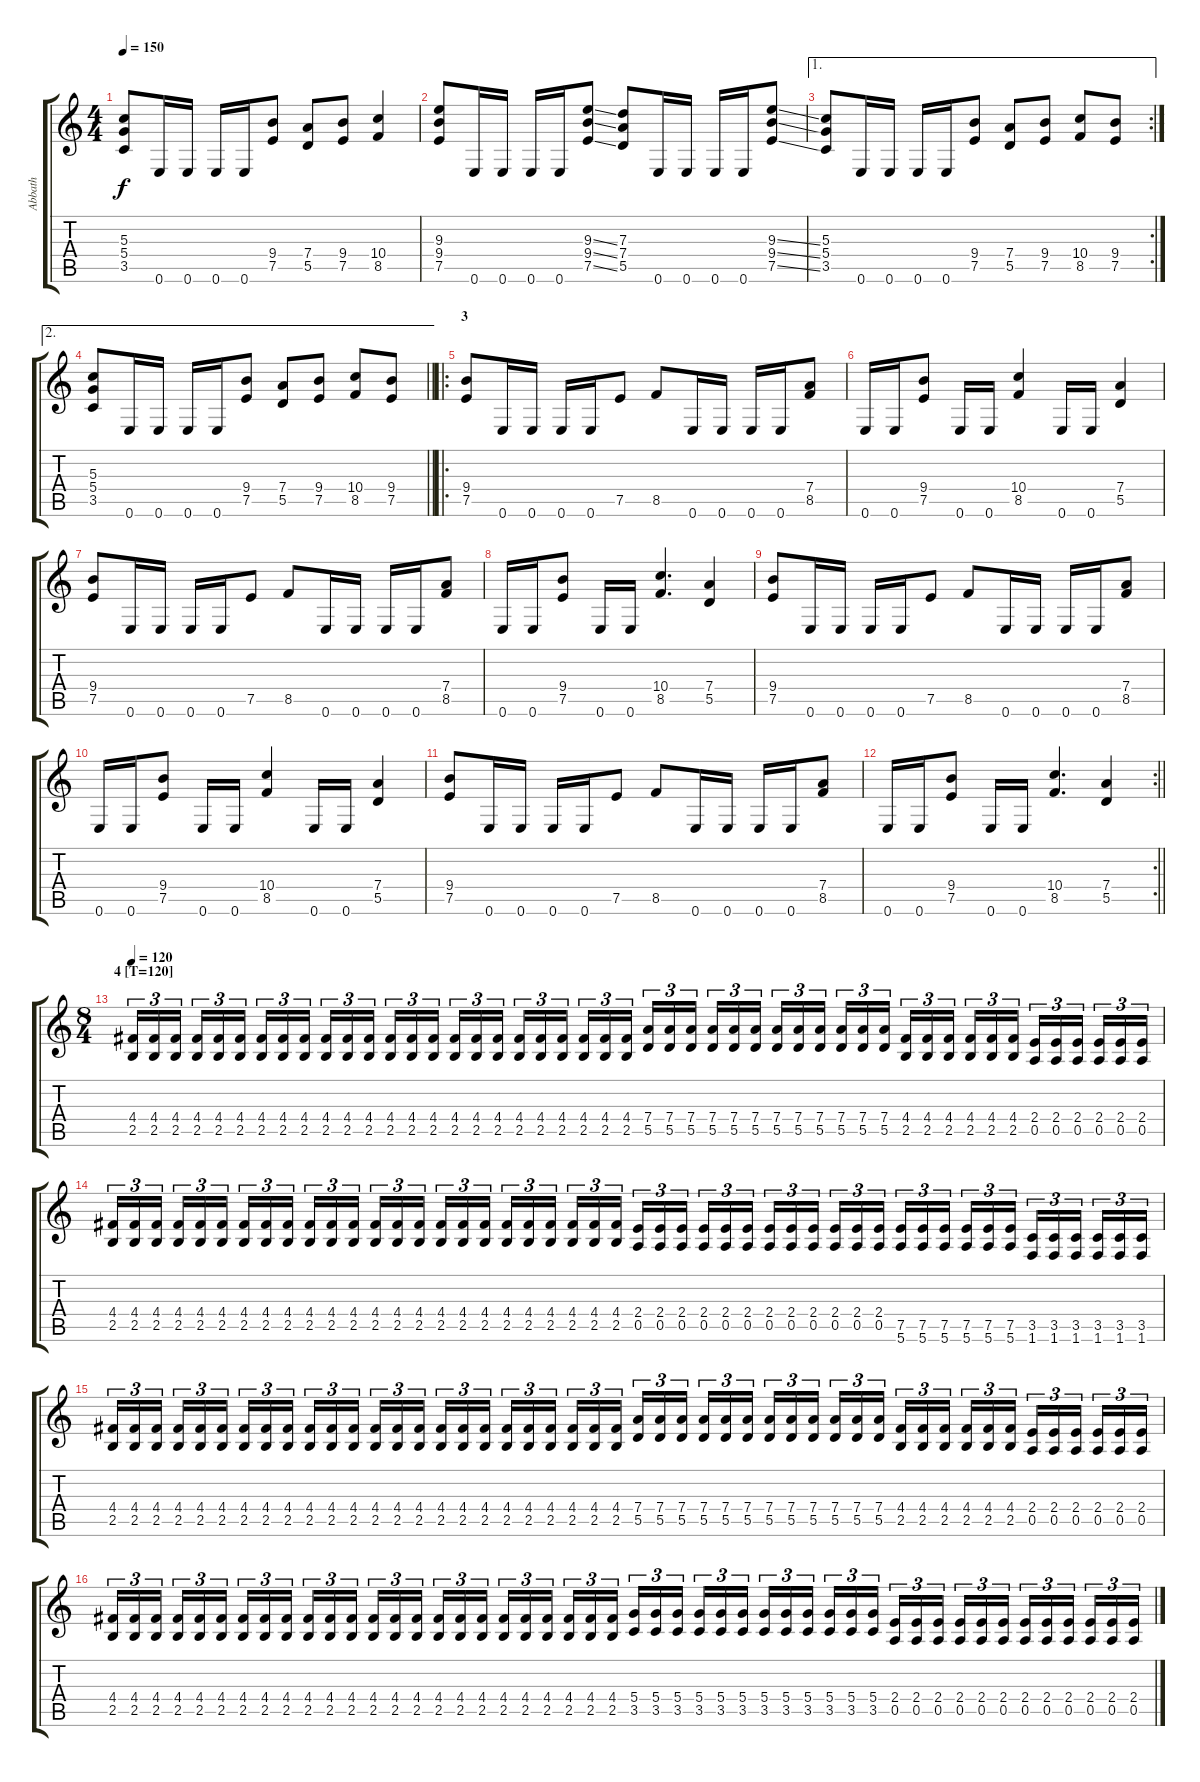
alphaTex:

\track ("Abbath" "Abbath") {instrument distortionguitar}
\staff {score tabs}
\tuning (E4 B3 G3 D3 A2 E2) {hide}
\ts (4 4)
\tempo 150
\clef g2
\ks c
(5.3 5.4 3.5).8{dy f} 0.6.16 0.6.16 0.6.16 0.6.16 (9.4 7.5).8 (7.4 5.5).8 (9.4 7.5).8 (10.4 8.5).4 |
(9.3 9.4 7.5).8 0.6.16 0.6.16 0.6.16 0.6.16 (9.3{ss} 9.4{ss} 7.5{ss}).8 (7.3 7.4 5.5).8 0.6.16 0.6.16 0.6.16 0.6.16 (9.3{ss} 9.4{ss} 7.5{ss}).8 |
\ae 1
\rc 2
(5.3 5.4 3.5).8 0.6.16 0.6.16 0.6.16 0.6.16 (9.4 7.5).8 (7.4 5.5).8 (9.4 7.5).8 (10.4 8.5).8 (9.4 7.5).8 |
\ae 2
\barLineRight lightlight
(5.3 5.4 3.5).8 0.6.16 0.6.16 0.6.16 0.6.16 (9.4 7.5).8 (7.4 5.5).8 (9.4 7.5).8 (10.4 8.5).8 (9.4 7.5).8 |
\ro
\section ("" "3")
(9.4 7.5).8 0.6.16 0.6.16 0.6.16 0.6.16 7.5.8 8.5.8 0.6.16 0.6.16 0.6.16 0.6.16 (7.4 8.5).8 |
0.6.16 0.6.16 (9.4 7.5).8 0.6.16 0.6.16 (10.4 8.5).4 0.6.16 0.6.16 (7.4 5.5).4 |
(9.4 7.5).8 0.6.16 0.6.16 0.6.16 0.6.16 7.5.8 8.5.8 0.6.16 0.6.16 0.6.16 0.6.16 (7.4 8.5).8 |
0.6.16 0.6.16 (9.4 7.5).8 0.6.16 0.6.16 (10.4 8.5).4{d} (7.4 5.5).4 |
(9.4 7.5).8 0.6.16 0.6.16 0.6.16 0.6.16 7.5.8 8.5.8 0.6.16 0.6.16 0.6.16 0.6.16 (7.4 8.5).8 |
0.6.16 0.6.16 (9.4 7.5).8 0.6.16 0.6.16 (10.4 8.5).4 0.6.16 0.6.16 (7.4 5.5).4 |
(9.4 7.5).8 0.6.16 0.6.16 0.6.16 0.6.16 7.5.8 8.5.8 0.6.16 0.6.16 0.6.16 0.6.16 (7.4 8.5).8 |
\rc 2
\barLineRight lightlight
0.6.16 0.6.16 (9.4 7.5).8 0.6.16 0.6.16 (10.4 8.5).4{d} (7.4 5.5).4 |
\ts (8 4)
\section ("" "4 [T=120]")
\tempo 120
(4.4 2.5).16{tu (3 2)} (4.4 2.5).16{tu (3 2)} (4.4 2.5).16{tu (3 2) beam splitsecondary} (4.4 2.5).16{tu (3 2)} (4.4 2.5).16{tu (3 2)} (4.4 2.5).16{tu (3 2)} (4.4 2.5).16{tu (3 2)} (4.4 2.5).16{tu (3 2)} (4.4 2.5).16{tu (3 2) beam splitsecondary} (4.4 2.5).16{tu (3 2)} (4.4 2.5).16{tu (3 2)} (4.4 2.5).16{tu (3 2)} (4.4 2.5).16{tu (3 2)} (4.4 2.5).16{tu (3 2)} (4.4 2.5).16{tu (3 2) beam splitsecondary} (4.4 2.5).16{tu (3 2)} (4.4 2.5).16{tu (3 2)} (4.4 2.5).16{tu (3 2)} (4.4 2.5).16{tu (3 2)} (4.4 2.5).16{tu (3 2)} (4.4 2.5).16{tu (3 2) beam splitsecondary} (4.4 2.5).16{tu (3 2)} (4.4 2.5).16{tu (3 2)} (4.4 2.5).16{tu (3 2)} (7.4 5.5).16{tu (3 2)} (7.4 5.5).16{tu (3 2)} (7.4 5.5).16{tu (3 2) beam splitsecondary} (7.4 5.5).16{tu (3 2)} (7.4 5.5).16{tu (3 2)} (7.4 5.5).16{tu (3 2)} (7.4 5.5).16{tu (3 2)} (7.4 5.5).16{tu (3 2)} (7.4 5.5).16{tu (3 2) beam splitsecondary} (7.4 5.5).16{tu (3 2)} (7.4 5.5).16{tu (3 2)} (7.4 5.5).16{tu (3 2)} (4.4 2.5).16{tu (3 2)} (4.4 2.5).16{tu (3 2)} (4.4 2.5).16{tu (3 2) beam splitsecondary} (4.4 2.5).16{tu (3 2)} (4.4 2.5).16{tu (3 2)} (4.4 2.5).16{tu (3 2)} (2.4 0.5).16{tu (3 2)} (2.4 0.5).16{tu (3 2)} (2.4 0.5).16{tu (3 2) beam splitsecondary} (2.4 0.5).16{tu (3 2)} (2.4 0.5).16{tu (3 2)} (2.4 0.5).16{tu (3 2)} |
(4.4 2.5).16{tu (3 2)} (4.4 2.5).16{tu (3 2)} (4.4 2.5).16{tu (3 2) beam splitsecondary} (4.4 2.5).16{tu (3 2)} (4.4 2.5).16{tu (3 2)} (4.4 2.5).16{tu (3 2)} (4.4 2.5).16{tu (3 2)} (4.4 2.5).16{tu (3 2)} (4.4 2.5).16{tu (3 2) beam splitsecondary} (4.4 2.5).16{tu (3 2)} (4.4 2.5).16{tu (3 2)} (4.4 2.5).16{tu (3 2)} (4.4 2.5).16{tu (3 2)} (4.4 2.5).16{tu (3 2)} (4.4 2.5).16{tu (3 2) beam splitsecondary} (4.4 2.5).16{tu (3 2)} (4.4 2.5).16{tu (3 2)} (4.4 2.5).16{tu (3 2)} (4.4 2.5).16{tu (3 2)} (4.4 2.5).16{tu (3 2)} (4.4 2.5).16{tu (3 2) beam splitsecondary} (4.4 2.5).16{tu (3 2)} (4.4 2.5).16{tu (3 2)} (4.4 2.5).16{tu (3 2)} (2.4 0.5).16{tu (3 2)} (2.4 0.5).16{tu (3 2)} (2.4 0.5).16{tu (3 2) beam splitsecondary} (2.4 0.5).16{tu (3 2)} (2.4 0.5).16{tu (3 2)} (2.4 0.5).16{tu (3 2)} (2.4 0.5).16{tu (3 2)} (2.4 0.5).16{tu (3 2)} (2.4 0.5).16{tu (3 2) beam splitsecondary} (2.4 0.5).16{tu (3 2)} (2.4 0.5).16{tu (3 2)} (2.4 0.5).16{tu (3 2)} (7.5 5.6).16{tu (3 2)} (7.5 5.6).16{tu (3 2)} (7.5 5.6).16{tu (3 2) beam splitsecondary} (7.5 5.6).16{tu (3 2)} (7.5 5.6).16{tu (3 2)} (7.5 5.6).16{tu (3 2)} (3.5 1.6).16{tu (3 2)} (3.5 1.6).16{tu (3 2)} (3.5 1.6).16{tu (3 2) beam splitsecondary} (3.5 1.6).16{tu (3 2)} (3.5 1.6).16{tu (3 2)} (3.5 1.6).16{tu (3 2)} |
(4.4 2.5).16{tu (3 2)} (4.4 2.5).16{tu (3 2)} (4.4 2.5).16{tu (3 2) beam splitsecondary} (4.4 2.5).16{tu (3 2)} (4.4 2.5).16{tu (3 2)} (4.4 2.5).16{tu (3 2)} (4.4 2.5).16{tu (3 2)} (4.4 2.5).16{tu (3 2)} (4.4 2.5).16{tu (3 2) beam splitsecondary} (4.4 2.5).16{tu (3 2)} (4.4 2.5).16{tu (3 2)} (4.4 2.5).16{tu (3 2)} (4.4 2.5).16{tu (3 2)} (4.4 2.5).16{tu (3 2)} (4.4 2.5).16{tu (3 2) beam splitsecondary} (4.4 2.5).16{tu (3 2)} (4.4 2.5).16{tu (3 2)} (4.4 2.5).16{tu (3 2)} (4.4 2.5).16{tu (3 2)} (4.4 2.5).16{tu (3 2)} (4.4 2.5).16{tu (3 2) beam splitsecondary} (4.4 2.5).16{tu (3 2)} (4.4 2.5).16{tu (3 2)} (4.4 2.5).16{tu (3 2)} (7.4 5.5).16{tu (3 2)} (7.4 5.5).16{tu (3 2)} (7.4 5.5).16{tu (3 2) beam splitsecondary} (7.4 5.5).16{tu (3 2)} (7.4 5.5).16{tu (3 2)} (7.4 5.5).16{tu (3 2)} (7.4 5.5).16{tu (3 2)} (7.4 5.5).16{tu (3 2)} (7.4 5.5).16{tu (3 2) beam splitsecondary} (7.4 5.5).16{tu (3 2)} (7.4 5.5).16{tu (3 2)} (7.4 5.5).16{tu (3 2)} (4.4 2.5).16{tu (3 2)} (4.4 2.5).16{tu (3 2)} (4.4 2.5).16{tu (3 2) beam splitsecondary} (4.4 2.5).16{tu (3 2)} (4.4 2.5).16{tu (3 2)} (4.4 2.5).16{tu (3 2)} (2.4 0.5).16{tu (3 2)} (2.4 0.5).16{tu (3 2)} (2.4 0.5).16{tu (3 2) beam splitsecondary} (2.4 0.5).16{tu (3 2)} (2.4 0.5).16{tu (3 2)} (2.4 0.5).16{tu (3 2)} |
(4.4 2.5).16{tu (3 2)} (4.4 2.5).16{tu (3 2)} (4.4 2.5).16{tu (3 2) beam splitsecondary} (4.4 2.5).16{tu (3 2)} (4.4 2.5).16{tu (3 2)} (4.4 2.5).16{tu (3 2)} (4.4 2.5).16{tu (3 2)} (4.4 2.5).16{tu (3 2)} (4.4 2.5).16{tu (3 2) beam splitsecondary} (4.4 2.5).16{tu (3 2)} (4.4 2.5).16{tu (3 2)} (4.4 2.5).16{tu (3 2)} (4.4 2.5).16{tu (3 2)} (4.4 2.5).16{tu (3 2)} (4.4 2.5).16{tu (3 2) beam splitsecondary} (4.4 2.5).16{tu (3 2)} (4.4 2.5).16{tu (3 2)} (4.4 2.5).16{tu (3 2)} (4.4 2.5).16{tu (3 2)} (4.4 2.5).16{tu (3 2)} (4.4 2.5).16{tu (3 2) beam splitsecondary} (4.4 2.5).16{tu (3 2)} (4.4 2.5).16{tu (3 2)} (4.4 2.5).16{tu (3 2)} (5.4 3.5).16{tu (3 2)} (5.4 3.5).16{tu (3 2)} (5.4 3.5).16{tu (3 2) beam splitsecondary} (5.4 3.5).16{tu (3 2)} (5.4 3.5).16{tu (3 2)} (5.4 3.5).16{tu (3 2)} (5.4 3.5).16{tu (3 2)} (5.4 3.5).16{tu (3 2)} (5.4 3.5).16{tu (3 2) beam splitsecondary} (5.4 3.5).16{tu (3 2)} (5.4 3.5).16{tu (3 2)} (5.4 3.5).16{tu (3 2)} (2.4 0.5).16{tu (3 2)} (2.4 0.5).16{tu (3 2)} (2.4 0.5).16{tu (3 2) beam splitsecondary} (2.4 0.5).16{tu (3 2)} (2.4 0.5).16{tu (3 2)} (2.4 0.5).16{tu (3 2)} (2.4 0.5).16{tu (3 2)} (2.4 0.5).16{tu (3 2)} (2.4 0.5).16{tu (3 2) beam splitsecondary} (2.4 0.5).16{tu (3 2)} (2.4 0.5).16{tu (3 2)} (2.4 0.5).16{tu (3 2)}
